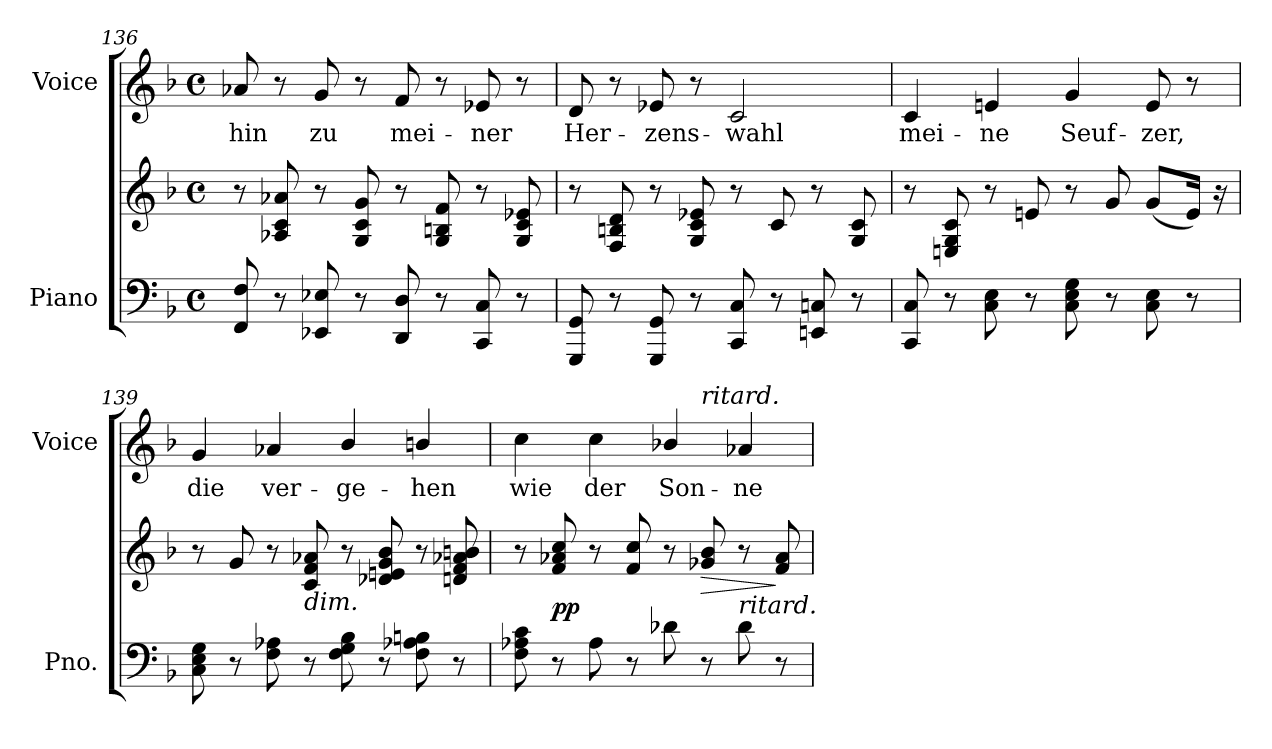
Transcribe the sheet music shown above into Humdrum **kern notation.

**kern	**kern	**dynam	**kern	**text
*part2	*part2	*part2	*part1	*part1
*staff3	*staff2	*staff2/3	*staff1	*staff1
*I"Piano	*	*	*I"Voice	*
*I'Pno.	*	*	*I'Voice	*
*clefF4	*clefG2	*	*clefG2	*
*k[b-]	*k[b-]	*	*k[b-]	*
*F:	*F:	*	*F:	*
*M4/4	*M4/4	*	*M4/4	*
*met(c)	*met(c)	*	*met(c)	*
=136	=136	=136	=136	=136
!	!	!	!	!LO:LY:b:color=#000000
8FFi/ 8Fi	8r	.	8a-Xi/	hin
8r	8A-Xi/ 8ci 8a-Xi	.	8r	.
!	!	!	!	!LO:LY:b:color=#000000
8EE-Xi/ 8E-Xi	8r	.	8gi/	zu
8r	8Gi/ 8ci 8gi	.	8r	.
!	!	!	!	!LO:LY:b:color=#000000
8DDi/ 8Di	8r	.	8fi/	mei-
8r	8Gi/ 8Bni 8fi	.	8r	.
!	!	!	!	!LO:LY:b:color=#000000
8CCi/ 8Ci	8r	.	8e-Xi/	-ner
8r	8Gi/ 8ci 8e-Xi	.	8r	.
!!LO:LB:g=z
=137	=137	=137	=137	=137
!	!	!	!	!LO:LY:b:color=#000000
8GGGi/ 8GGi	8r	.	8di/	Her-
8r	8Fi/ 8Bni 8di	.	8r	.
!	!	!	!	!LO:LY:b:color=#000000
8GGGi/ 8GGi	8r	.	8e-Xi/	-zens-
8r	8Gi/ 8ci 8e-Xi	.	8r	.
!	!	!	!	!LO:LY:b:color=#000000
8CCi/ 8Ci	8r	.	2ci/	-wahl
8r	8ci/	.	.	.
8EEni/ 8Cni	8r	.	.	.
8r	8Gi/ 8ci	.	.	.
=138	=138	=138	=138	=138
!	!	!	!	!LO:LY:b:color=#000000
8CCi/ 8Ci	8r	.	4ci/	mei-
8r	8Eni/ 8Gi 8ci	.	.	.
!	!	!	!	!LO:LY:b:color=#000000
8Ci\ 8Ei	8r	.	4eni/	-ne
8r	8eni/	.	.	.
!	!	!	!	!LO:LY:b:color=#000000
8Ci\ 8Ei 8Gi	8r	.	4gi/	Seuf-
8r	8gi/	.	.	.
!	!	!	!	!LO:LY:b:color=#000000
8Ci\ 8Ei	(8gi/L	.	8ei/	-zer,
8r	16ei/Jk)	.	8r	.
.	16r	.	.	.
=139	=139	=139	=139	=139
!	!	!	!	!LO:LY:b:color=#000000
8Ci\ 8Ei 8Gi	8r	.	4gi/	die
8r	8gi/	.	.	.
!	!	!	!	!LO:LY:b:color=#000000
8Fi\ 8A-Xi	8r	.	4a-Xi/	ver-
!	!LO:TX:b:i:t=dim.	!	!	!
8r	8ci/ 8fi 8a-Xi	.	.	.
!	!	!	!	!LO:LY:b:color=#000000
8Fi\ 8Gi 8B-i	8r	.	4b-i/	-ge-
8r	8d-Xi/ 8eni 8gi 8b-i	.	.	.
!	!	!	!	!LO:LY:b:color=#000000
8Fi\ 8A-Xi 8Bni	8r	.	4bni/	-hen
8r	8dni/ 8fi 8a-Xi 8bni	.	.	.
=140	=140	=140	=140	=140
!	!	!	!	!LO:LY:b:color=#000000
*	*	*	*^	*
8Fi\ 8A-Xi 8ci	8r	.	4cci\	2ryy	wie
8r	8fi/ 8a-Xi 8cci	pp	.	.	.
!	!	!	!	!	!LO:LY:b:color=#000000
8A-i\	8r	.	4cci\	.	der
8r	8fi/ 8cci	.	.	.	.
!	!	!	!	!	!LO:LY:b:color=#000000
8d-Xi\	8r	.	4b-Xi/	8ryy	Son-
!	!	!	!	!LO:TX:a:i:t=ritard.	!
!	!	!LO:HP:b	!	!	!
8r	8g-Xi/ 8b-i	>	.	4.ryy	.
!LO:TX:a:i:t=ritard.	!	!	!	!	!
!	!	!	!	!	!LO:LY:b:color=#000000
8d-i\	8r	.	4a-Xi/	.	-ne
8r	8fi/ 8a-i	]	.	.	.
*	*	*	*v	*v	*
=	=	=	=	=
*-	*-	*-	*-	*-
